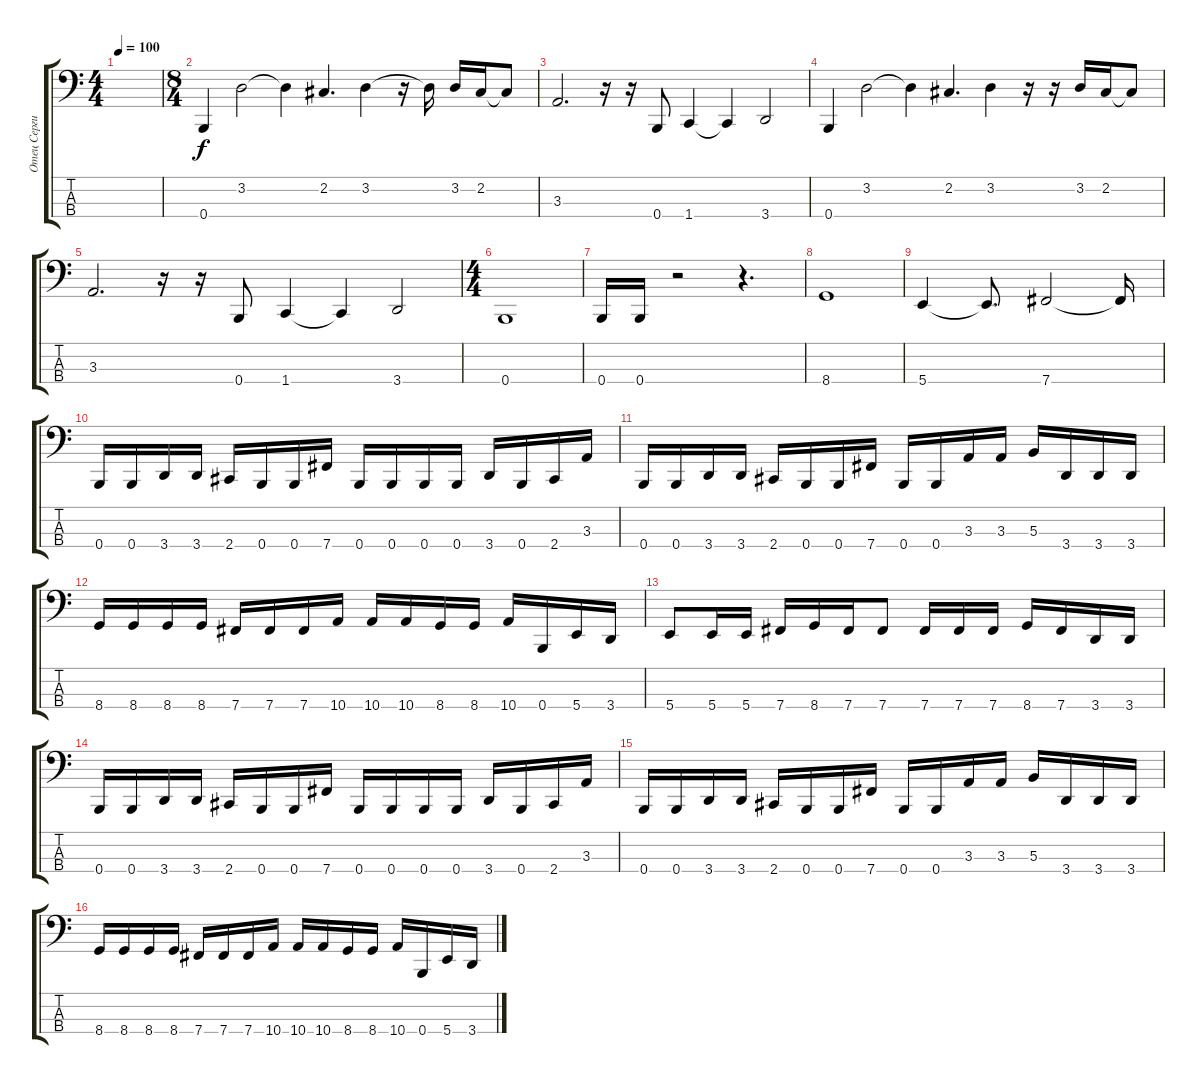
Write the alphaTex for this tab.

\track ("Отец Сергий" "Отец Серги") {instrument electricbasspick}
\staff {score tabs}
\tuning (E2 B1 Gb1 B0) {hide}
\ts (4 4)
\tempo 100
\clef f4
\ks c
|
\ts (8 4)
0.4.4 3.2.2 3.2{t}.4 2.2.4{d} 3.2.4 r.16 3.2{t}.16 3.2.16 2.2.16 2.2{t}.8 |
3.3.2{d} r.16 r.16 0.4.8 1.4.4 1.4{t}.4 3.4.2 |
0.4.4 3.2.2 3.2{t}.4 2.2.4{d} 3.2.4 r.16 r.16 3.2.16 2.2.16 2.2{t}.8 |
3.3.2{d} r.16 r.16 0.4.8 1.4.4 1.4{t}.4 3.4.2 |
\ts (4 4)
0.4.1 |
0.4.16 0.4.16 r.2 r.4{d} |
8.4.1 |
5.4.4 5.4{t}.8{d} 7.4.2 7.4{t}.16 |
0.4.16 0.4.16 3.4.16 3.4.16 2.4.16 0.4.16 0.4.16 7.4.16 0.4.16 0.4.16 0.4.16 0.4.16 3.4.16 0.4.16 2.4.16 3.3.16 |
0.4.16 0.4.16 3.4.16 3.4.16 2.4.16 0.4.16 0.4.16 7.4.16 0.4.16 0.4.16 3.3.16 3.3.16 5.3.16 3.4.16 3.4.16 3.4.16 |
8.4.16 8.4.16 8.4.16 8.4.16 7.4.16 7.4.16 7.4.16 10.4.16 10.4.16 10.4.16 8.4.16 8.4.16 10.4.16 0.4.16 5.4.16 3.4.16 |
5.4.8 5.4.16 5.4.16 7.4.16 8.4.16 7.4.16 7.4.8 7.4.16 7.4.16 7.4.16 8.4.16 7.4.16 3.4.16 3.4.16 |
0.4.16 0.4.16 3.4.16 3.4.16 2.4.16 0.4.16 0.4.16 7.4.16 0.4.16 0.4.16 0.4.16 0.4.16 3.4.16 0.4.16 2.4.16 3.3.16 |
0.4.16 0.4.16 3.4.16 3.4.16 2.4.16 0.4.16 0.4.16 7.4.16 0.4.16 0.4.16 3.3.16 3.3.16 5.3.16 3.4.16 3.4.16 3.4.16 |
8.4.16 8.4.16 8.4.16 8.4.16 7.4.16 7.4.16 7.4.16 10.4.16 10.4.16 10.4.16 8.4.16 8.4.16 10.4.16 0.4.16 5.4.16 3.4.16
